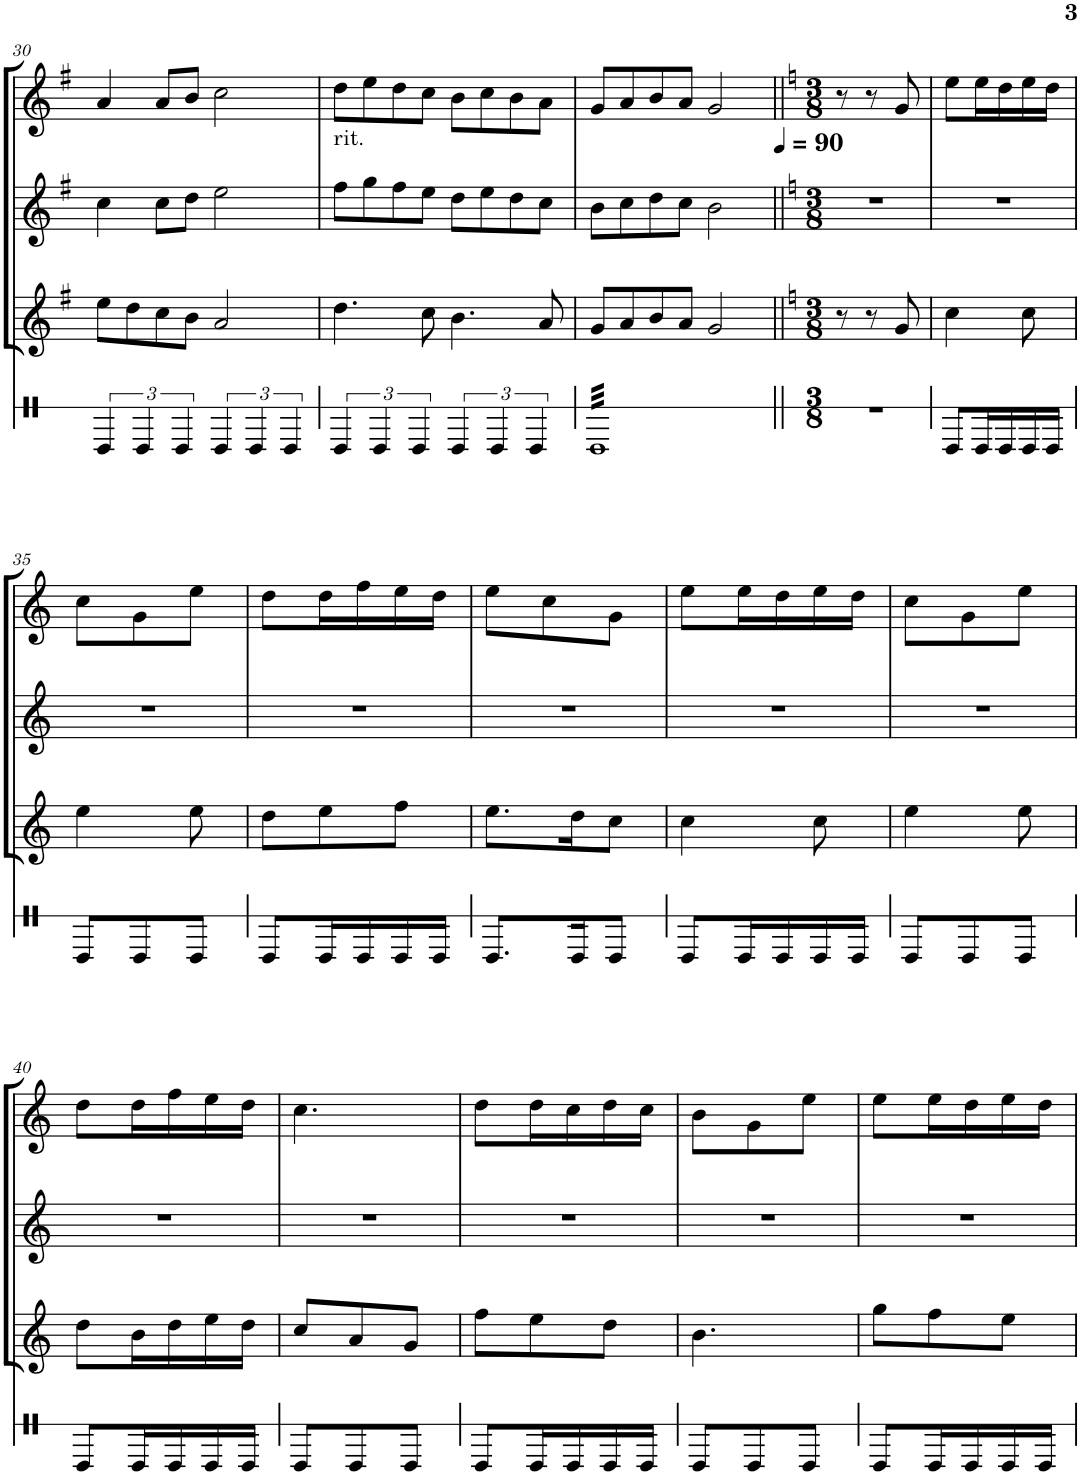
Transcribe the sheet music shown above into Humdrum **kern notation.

**kern	**kern	**kern	**kern
*part4	*part3	*part2	*part1
*staff4	*staff3	*staff2	*staff1
*I"Timbal	*I"Gralla 3	*I"Gralla 2	*I"Gralla 1
!!LO:PB:g=z
*clefX	*clefG2	*clefG2	*clefG2
*k[]	*k[f#]	*k[f#]	*k[f#]
*	*G:	*G:	*G:
*M4/4	*M4/4	*M4/4	*M4/4
=30	=30	=30	=30
6e/	8ee\L	4cc\	4a/
.	8dd\	.	.
6e/	.	.	.
.	8cc\	8cc\L	8a/L
6e/	.	.	.
.	8b\J	8dd\J	8b/J
6e/	2a/	2ee\	2cc\
6e/	.	.	.
6e/	.	.	.
=31	=31	=31	=31
!	!	!	!LO:TX:b:t=rit.
6e/	4.dd\	8ff#\L	8dd\L
.	.	8gg\	8ee\
6e/	.	.	.
.	.	8ff#\	8dd\
6e/	.	.	.
.	8cc\	8ee\J	8cc\J
6e/	4.b\	8dd\L	8b\L
.	.	8ee\	8cc\
6e/	.	.	.
.	.	8dd\	8b\
6e/	.	.	.
.	8a/	8cc\J	8a\J
=32	=32	=32	=32
*	*	*	*^
*tremolo	*	*	*	*
32eLLL	8g/L	8b\L	8g/L	2...ryy
32e	.	.	.	.
32e	.	.	.	.
32e	.	.	.	.
32e	8a/	8cc\	8a/	.
32e	.	.	.	.
32e	.	.	.	.
32e	.	.	.	.
32e	8b/	8dd\	8b/	.
32e	.	.	.	.
32e	.	.	.	.
32e	.	.	.	.
32e	8a/J	8cc\J	8a/J	.
32e	.	.	.	.
32e	.	.	.	.
32e	.	.	.	.
32e	2g/	2b\	2g/	.
32e	.	.	.	.
32e	.	.	.	.
32e	.	.	.	.
32e	.	.	.	.
32e	.	.	.	.
32e	.	.	.	.
32e	.	.	.	.
32e	.	.	.	.
32e	.	.	.	.
32e	.	.	.	.
32e	.	.	.	.
32e	.	.	.	.
32e	.	.	.	.
*	*	*	*MM90	*
32e	.	.	.	16ryy
32eJJJ	.	.	.	.
*Xtremolo	*	*	*	*
*	*	*	*v	*v
=33||	=33||	=33||	=33||
*	*k[]	*k[]	*k[]
*	*C:	*C:	*C:
*M3/8	*M3/8	*M3/8	*M3/8
4.r	8r	4.r	8r
.	8r	.	8r
.	8g/	.	8g/
=34	=34	=34	=34
8e/L	4cc\	4.r	8ee\L
16e/L	.	.	16ee\L
16e/	.	.	16dd\
16e/	8cc\	.	16ee\
16e/JJ	.	.	16dd\JJ
!!LO:LB:g=z
=35	=35	=35	=35
8e/L	4ee\	4.r	8cc\L
8e/	.	.	8g\
8e/J	8ee\	.	8ee\J
=36	=36	=36	=36
8e/L	8dd\L	4.r	8dd\L
16e/L	8ee\	.	16dd\L
16e/	.	.	16ff\
16e/	8ff\J	.	16ee\
16e/JJ	.	.	16dd\JJ
=37	=37	=37	=37
8.e/L	8.ee\L	4.r	8ee\L
.	.	.	8cc\
16e/K	16dd\K	.	.
8e/J	8cc\J	.	8g\J
=38	=38	=38	=38
8e/L	4cc\	4.r	8ee\L
16e/L	.	.	16ee\L
16e/	.	.	16dd\
16e/	8cc\	.	16ee\
16e/JJ	.	.	16dd\JJ
=39	=39	=39	=39
8e/L	4ee\	4.r	8cc\L
8e/	.	.	8g\
8e/J	8ee\	.	8ee\J
!!LO:LB:g=z
=40	=40	=40	=40
8e/L	8dd\L	4.r	8dd\L
16e/L	16b\L	.	16dd\L
16e/	16dd\	.	16ff\
16e/	16ee\	.	16ee\
16e/JJ	16dd\JJ	.	16dd\JJ
=41	=41	=41	=41
8e/L	8cc/L	4.r	4.cc\
8e/	8a/	.	.
8e/J	8g/J	.	.
=42	=42	=42	=42
8e/L	8ff\L	4.r	8dd\L
16e/L	8ee\	.	16dd\L
16e/	.	.	16cc\
16e/	8dd\J	.	16dd\
16e/JJ	.	.	16cc\JJ
=43	=43	=43	=43
8e/L	4.b\	4.r	8b\L
8e/	.	.	8g\
8e/J	.	.	8ee\J
=44	=44	=44	=44
8e/L	8gg\L	4.r	8ee\L
16e/L	8ff\	.	16ee\L
16e/	.	.	16dd\
16e/	8ee\J	.	16ee\
16e/JJ	.	.	16dd\JJ
=	=	=	=
*-	*-	*-	*-
